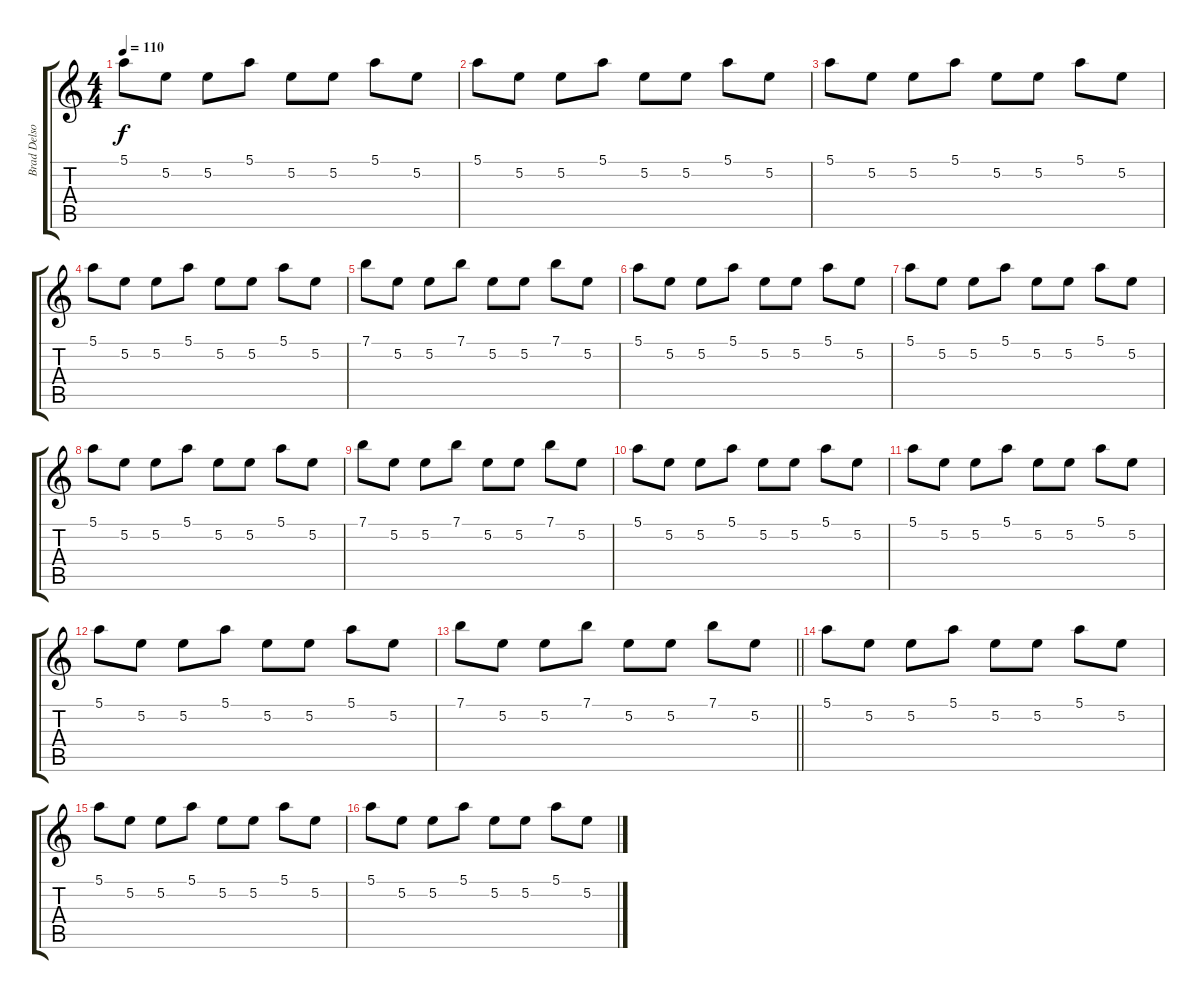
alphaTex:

\track ("Brad Delson [Gtr.2]" "Brad Delso") {instrument distortionguitar}
\staff {score tabs}
\tuning (E4 B3 G3 D3 A2 D2) {hide}
\ts (4 4)
\tempo 110
\clef g2
\ks c
5.1.8{dy f} 5.2.8 5.2.8 5.1.8 5.2.8 5.2.8 5.1.8 5.2.8 |
5.1.8 5.2.8 5.2.8 5.1.8 5.2.8 5.2.8 5.1.8 5.2.8 |
5.1.8 5.2.8 5.2.8 5.1.8 5.2.8 5.2.8 5.1.8 5.2.8 |
5.1.8 5.2.8 5.2.8 5.1.8 5.2.8 5.2.8 5.1.8 5.2.8 |
7.1.8 5.2.8 5.2.8 7.1.8 5.2.8 5.2.8 7.1.8 5.2.8 |
5.1.8 5.2.8 5.2.8 5.1.8 5.2.8 5.2.8 5.1.8 5.2.8 |
5.1.8 5.2.8 5.2.8 5.1.8 5.2.8 5.2.8 5.1.8 5.2.8 |
5.1.8 5.2.8 5.2.8 5.1.8 5.2.8 5.2.8 5.1.8 5.2.8 |
7.1.8 5.2.8 5.2.8 7.1.8 5.2.8 5.2.8 7.1.8 5.2.8 |
5.1.8 5.2.8 5.2.8 5.1.8 5.2.8 5.2.8 5.1.8 5.2.8 |
5.1.8 5.2.8 5.2.8 5.1.8 5.2.8 5.2.8 5.1.8 5.2.8 |
5.1.8 5.2.8 5.2.8 5.1.8 5.2.8 5.2.8 5.1.8 5.2.8 |
\barLineRight lightlight
7.1.8 5.2.8 5.2.8 7.1.8 5.2.8 5.2.8 7.1.8 5.2.8 |
5.1.8 5.2.8 5.2.8 5.1.8 5.2.8 5.2.8 5.1.8 5.2.8 |
5.1.8 5.2.8 5.2.8 5.1.8 5.2.8 5.2.8 5.1.8 5.2.8 |
5.1.8 5.2.8 5.2.8 5.1.8 5.2.8 5.2.8 5.1.8 5.2.8
